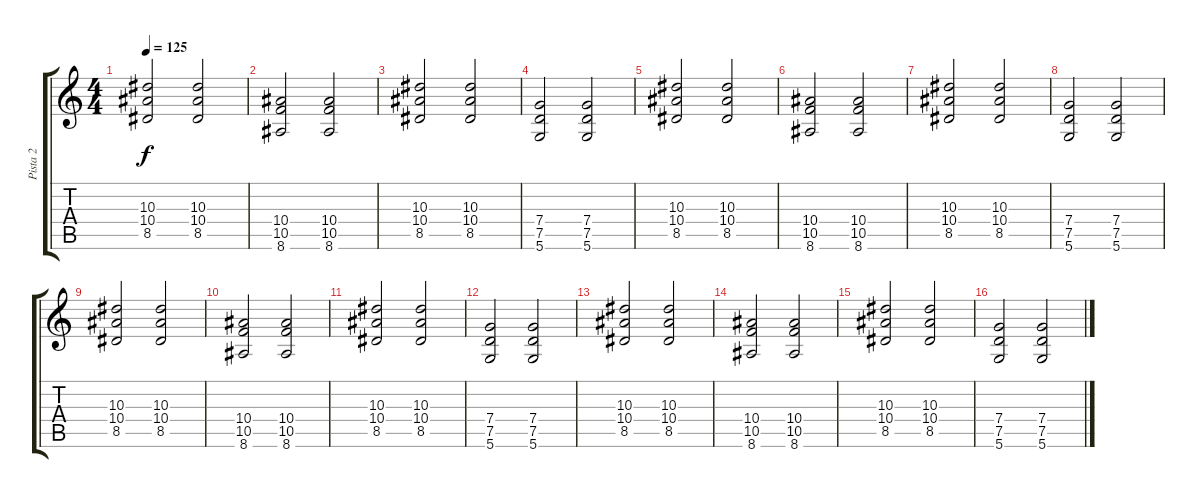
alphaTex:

\track ("Pista 2" "Pista 2") {instrument acousticguitarsteel}
\staff {score tabs}
\tuning (D4 A3 F3 C3 G2 D2) {hide}
\ts (4 4)
\tempo 125
\clef g2
\ks c
(10.3 10.4 8.5).2{dy f} (10.3 10.4 8.5).2 |
(10.4 10.5 8.6).2 (10.4 10.5 8.6).2 |
(10.3 10.4 8.5).2 (10.3 10.4 8.5).2 |
(7.4 7.5 5.6).2 (7.4 7.5 5.6).2 |
(10.3 10.4 8.5).2 (10.3 10.4 8.5).2 |
(10.4 10.5 8.6).2 (10.4 10.5 8.6).2 |
(10.3 10.4 8.5).2 (10.3 10.4 8.5).2 |
(7.4 7.5 5.6).2 (7.4 7.5 5.6).2 |
(10.3 10.4 8.5).2 (10.3 10.4 8.5).2 |
(10.4 10.5 8.6).2 (10.4 10.5 8.6).2 |
(10.3 10.4 8.5).2 (10.3 10.4 8.5).2 |
(7.4 7.5 5.6).2 (7.4 7.5 5.6).2 |
(10.3 10.4 8.5).2 (10.3 10.4 8.5).2 |
(10.4 10.5 8.6).2 (10.4 10.5 8.6).2 |
(10.3 10.4 8.5).2 (10.3 10.4 8.5).2 |
(7.4 7.5 5.6).2 (7.4 7.5 5.6).2
